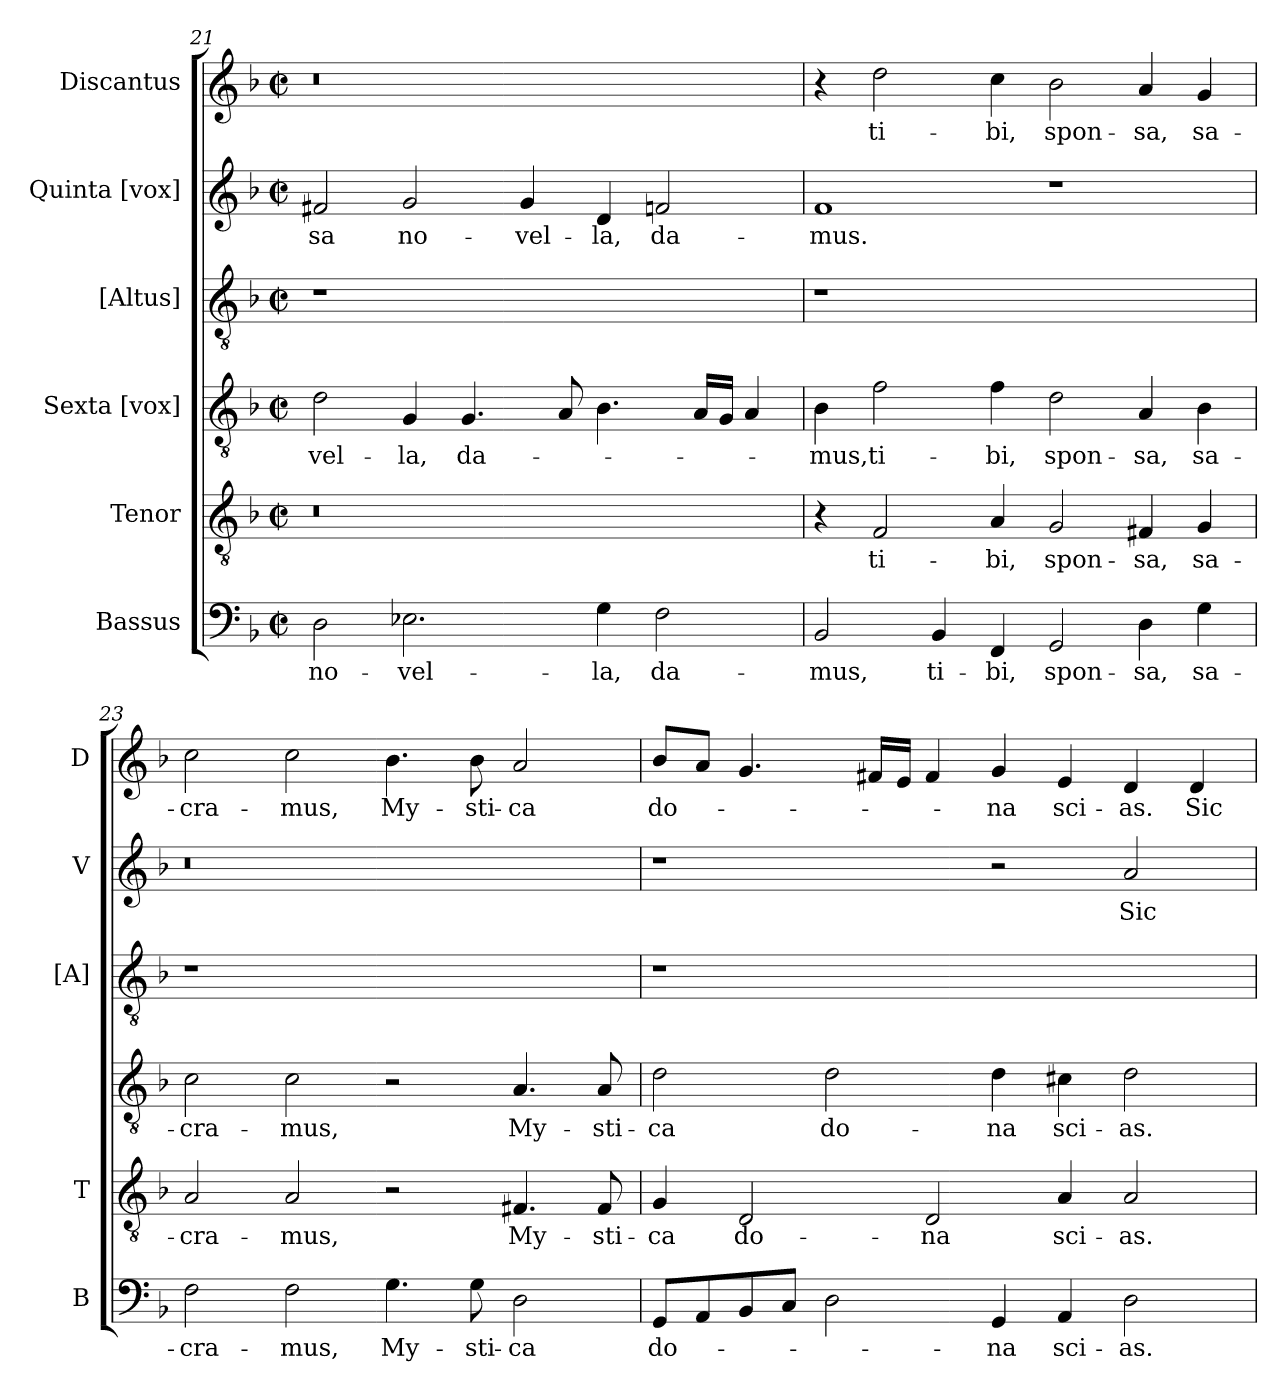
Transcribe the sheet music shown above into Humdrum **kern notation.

**kern	**text	**kern	**text	**kern	**text	**kern	**kern	**text	**kern	**text
*part6	*part6	*part5	*part5	*part4	*part4	*part3	*part2	*part2	*part1	*part1
*staff6	*staff6	*staff5	*staff5	*staff4	*staff4	*staff3	*staff2	*staff2	*staff1	*staff1
*I"Bassus	*	*I"Tenor	*	*I"Sexta [vox]	*	*I"[Altus]	*I"Quinta [vox]	*	*I"Discantus	*
*I'B	*	*I'T	*	*	*	*I'[A]	*I'V	*	*I'D	*
!!LO:PB:g=z
*clefF4	*	*clefGv2	*	*clefGv2	*	*clefGv2	*clefG2	*	*clefG2	*
*k[b-]	*	*k[b-]	*	*k[b-]	*	*k[b-]	*k[b-]	*	*k[b-]	*
*F:	*	*F:	*	*F:	*	*F:	*F:	*	*F:	*
*M2/2	*	*M2/2	*	*M2/2	*	*M2/2	*M2/2	*	*M2/2	*
*met(c|)	*	*met(c|)	*	*met(c|)	*	*met(c|)	*met(c|)	*	*met(c|)	*
=21	=21	=21	=21	=21	=21	=21	=21	=21	=21	=21
2D\	no-	0r	.	2d\	-vel-	1r	2f#X/	-sa	0r	.
2.E-X\	-vel-	.	.	4G/	-la,	.	2g/	no-	.	.
.	.	.	.	4.G/	da-	.	.	.	.	.
.	.	.	.	.	.	1ryy	4g/	-vel-	.	.
.	.	.	.	8A/	.	.	.	.	.	.
4G\	-la,	.	.	4.B-\	.	.	4d/	-la,	.	.
2F\	da-	.	.	.	.	.	2fn/	da-	.	.
.	.	.	.	16A/LL	.	.	.	.	.	.
.	.	.	.	16G/JJ	.	.	.	.	.	.
.	.	.	.	4A/	.	.	.	.	.	.
=22	=22	=22	=22	=22	=22	=22	=22	=22	=22	=22
2BB-/	-mus,	4r	.	4B-\	-mus,	1r	1f	-mus.	4r	.
.	.	2F/	ti-	2f\	ti-	.	.	.	2dd\	ti-
4BB-/	ti-	.	.	.	.	.	.	.	.	.
4FF/	-bi,	4A/	-bi,	4f\	-bi,	.	.	.	4cc\	-bi,
2GG/	spon-	2G/	spon-	2d\	spon-	1ryy	1r	.	2b-\	spon-
4D\	-sa,	4F#X/	-sa,	4A/	-sa,	.	.	.	4a/	-sa,
4G\	sa-	4G/	sa-	4B-\	sa-	.	.	.	4g/	sa-
=23	=23	=23	=23	=23	=23	=23	=23	=23	=23	=23
2F\	-cra-	2A/	-cra-	2c\	-cra-	1r	0r	.	2cc\	-cra-
2F\	-mus,	2A/	-mus,	2c\	-mus,	.	.	.	2cc\	-mus,
4.G\	My-	2r	.	2r	.	1ryy	.	.	4.b-\	My-
8G\	-sti-	.	.	.	.	.	.	.	8b-\	-sti-
2D\	-ca	4.F#X/	My-	4.A/	My-	.	.	.	2a/	-ca
.	.	8F#/	-sti-	8A/	-sti-	.	.	.	.	.
!!LO:LB:g=z
=24	=24	=24	=24	=24	=24	=24	=24	=24	=24	=24
8GG/L	do-	4G/	-ca	2d\	-ca	1r	1r	.	8b-/L	do-
8AA/	.	.	.	.	.	.	.	.	8a/J	.
8BB-/	.	2D/	do-	.	.	.	.	.	4.g/	.
8C/J	.	.	.	.	.	.	.	.	.	.
2D\	.	.	.	2d\	do-	.	.	.	.	.
.	.	.	.	.	.	.	.	.	16f#X/LL	.
.	.	.	.	.	.	.	.	.	16e/JJ	.
.	.	2D/	-na	.	.	.	.	.	4f#/	.
4GG/	-na	.	.	4d\	-na	1ryy	2r	.	4g/	-na
4AA/	sci-	4A/	sci-	4c#X\	sci-	.	.	.	4e/	sci-
2D\	-as.	2A/	-as.	2d\	-as.	.	2a/	Sic	4d/	-as.
.	.	.	.	.	.	.	.	.	4d/	Sic
=	=	=	=	=	=	=	=	=	=	=
*-	*-	*-	*-	*-	*-	*-	*-	*-	*-	*-
